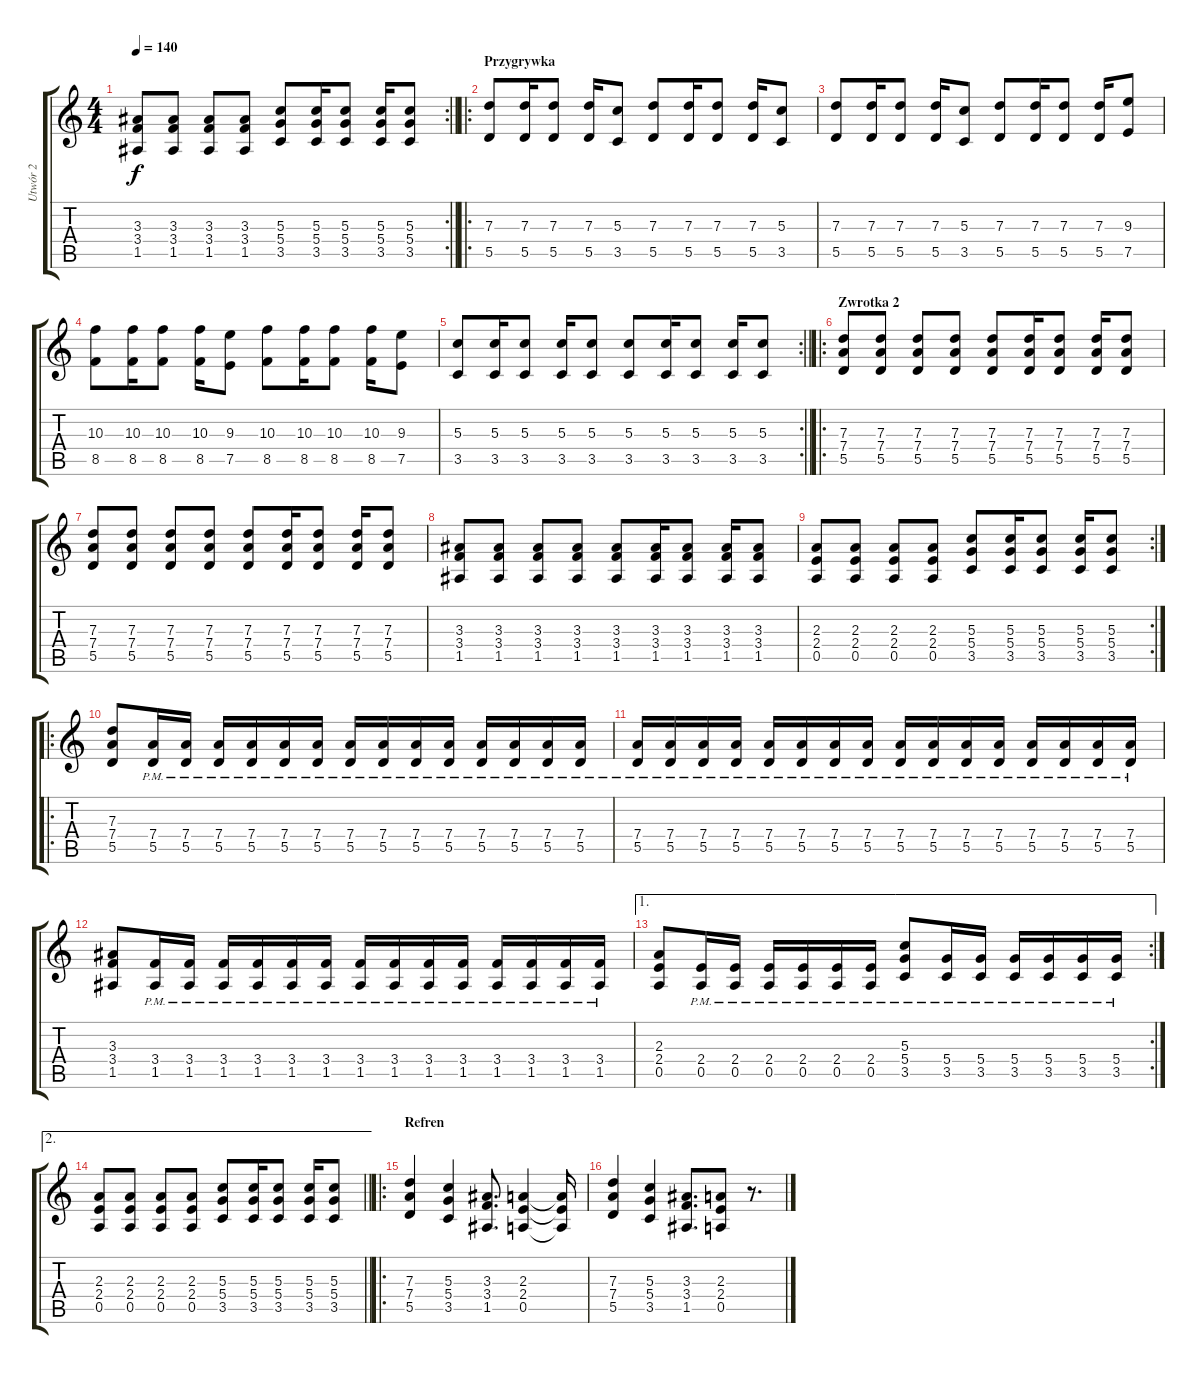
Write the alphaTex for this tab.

\track ("Utwór 2" "Utwór 2") {instrument distortionguitar}
\staff {score tabs}
\tuning (E4 B3 G3 D3 A2 E2) {hide}
\rc 2
\ts (4 4)
\tempo 140
\clef g2
\barLineRight lightlight
\ks c
(3.3 3.4 1.5).8{dy f} (3.3 3.4 1.5).8 (3.3 3.4 1.5).8 (3.3 3.4 1.5).8 (5.3 5.4 3.5).8 (5.3 5.4 3.5).16 (5.3 5.4 3.5).8 (5.3 5.4 3.5).16 (5.3 5.4 3.5).8 |
\ro
\section ("" "Przygrywka")
(7.3 5.5).8 (7.3 5.5).16 (7.3 5.5).8 (7.3 5.5).16 (5.3 3.5).8 (7.3 5.5).8 (7.3 5.5).16 (7.3 5.5).8 (7.3 5.5).16 (5.3 3.5).8 |
(7.3 5.5).8 (7.3 5.5).16 (7.3 5.5).8 (7.3 5.5).16 (5.3 3.5).8 (7.3 5.5).8 (7.3 5.5).16 (7.3 5.5).8 (7.3 5.5).16 (9.3 7.5).8 |
(10.3 8.5).8 (10.3 8.5).16 (10.3 8.5).8 (10.3 8.5).16 (9.3 7.5).8 (10.3 8.5).8 (10.3 8.5).16 (10.3 8.5).8 (10.3 8.5).16 (9.3 7.5).8 |
\rc 2
\barLineRight lightlight
(5.3 3.5).8 (5.3 3.5).16 (5.3 3.5).8 (5.3 3.5).16 (5.3 3.5).8 (5.3 3.5).8 (5.3 3.5).16 (5.3 3.5).8 (5.3 3.5).16 (5.3 3.5).8 |
\ro
\section ("" "Zwrotka 2")
(7.3 7.4 5.5).8 (7.3 7.4 5.5).8 (7.3 7.4 5.5).8 (7.3 7.4 5.5).8 (7.3 7.4 5.5).8 (7.3 7.4 5.5).16 (7.3 7.4 5.5).8 (7.3 7.4 5.5).16 (7.3 7.4 5.5).8 |
(7.3 7.4 5.5).8 (7.3 7.4 5.5).8 (7.3 7.4 5.5).8 (7.3 7.4 5.5).8 (7.3 7.4 5.5).8 (7.3 7.4 5.5).16 (7.3 7.4 5.5).8 (7.3 7.4 5.5).16 (7.3 7.4 5.5).8 |
(3.3 3.4 1.5).8 (3.3 3.4 1.5).8 (3.3 3.4 1.5).8 (3.3 3.4 1.5).8 (3.3 3.4 1.5).8 (3.3 3.4 1.5).16 (3.3 3.4 1.5).8 (3.3 3.4 1.5).16 (3.3 3.4 1.5).8 |
\rc 2
(2.3 2.4 0.5).8 (2.3 2.4 0.5).8 (2.3 2.4 0.5).8 (2.3 2.4 0.5).8 (5.3 5.4 3.5).8 (5.3 5.4 3.5).16 (5.3 5.4 3.5).8 (5.3 5.4 3.5).16 (5.3 5.4 3.5).8 |
\ro
(7.3 7.4 5.5).8 (7.4 5.5{pm}).16 (7.4 5.5{pm}).16 (7.4 5.5{pm}).16 (7.4 5.5{pm}).16 (7.4 5.5{pm}).16 (7.4 5.5{pm}).16 (7.4 5.5{pm}).16 (7.4 5.5{pm}).16 (7.4 5.5{pm}).16 (7.4 5.5{pm}).16 (7.4 5.5{pm}).16 (7.4 5.5{pm}).16 (7.4 5.5{pm}).16 (7.4 5.5{pm}).16 |
(7.4 5.5{pm}).16 (7.4 5.5{pm}).16 (7.4 5.5{pm}).16 (7.4 5.5{pm}).16 (7.4 5.5{pm}).16 (7.4 5.5{pm}).16 (7.4 5.5{pm}).16 (7.4 5.5{pm}).16 (7.4 5.5{pm}).16 (7.4 5.5{pm}).16 (7.4 5.5{pm}).16 (7.4 5.5{pm}).16 (7.4 5.5{pm}).16 (7.4 5.5{pm}).16 (7.4 5.5{pm}).16 (7.4 5.5{pm}).16 |
(3.3 3.4 1.5).8 (3.4 1.5{pm}).16 (3.4 1.5{pm}).16 (3.4 1.5{pm}).16 (3.4 1.5{pm}).16 (3.4 1.5{pm}).16 (3.4 1.5{pm}).16 (3.4 1.5{pm}).16 (3.4 1.5{pm}).16 (3.4 1.5{pm}).16 (3.4 1.5{pm}).16 (3.4 1.5{pm}).16 (3.4 1.5{pm}).16 (3.4 1.5{pm}).16 (3.4 1.5{pm}).16 |
\ae 1
\rc 2
(2.3 2.4 0.5).8 (2.4 0.5{pm}).16 (2.4 0.5{pm}).16 (2.4 0.5{pm}).16 (2.4 0.5{pm}).16 (2.4 0.5{pm}).16 (2.4 0.5{pm}).16 (5.3 5.4{pm} 3.5{pm}).8 (5.4 3.5{pm}).16 (5.4 3.5{pm}).16 (5.4 3.5{pm}).16 (5.4 3.5{pm}).16 (5.4 3.5{pm}).16 (5.4 3.5{pm}).16 |
\ae 2
\barLineRight lightlight
(2.3 2.4 0.5).8 (2.3 2.4 0.5).8 (2.3 2.4 0.5).8 (2.3 2.4 0.5).8 (5.3 5.4 3.5).8 (5.3 5.4 3.5).16 (5.3 5.4 3.5).8 (5.3 5.4 3.5).16 (5.3 5.4 3.5).8 |
\ro
\section ("" "Refren")
(7.3 7.4 5.5).4 (5.3 5.4 3.5).4 (3.3 3.4 1.5).8{d} (2.3 2.4 0.5).4 (2.3{t} 2.4{t} 0.5{t}).16 |
(7.3 7.4 5.5).4 (5.3 5.4 3.5).4 (3.3 3.4 1.5).8{d} (2.3 2.4 0.5).8 r.8{d}
